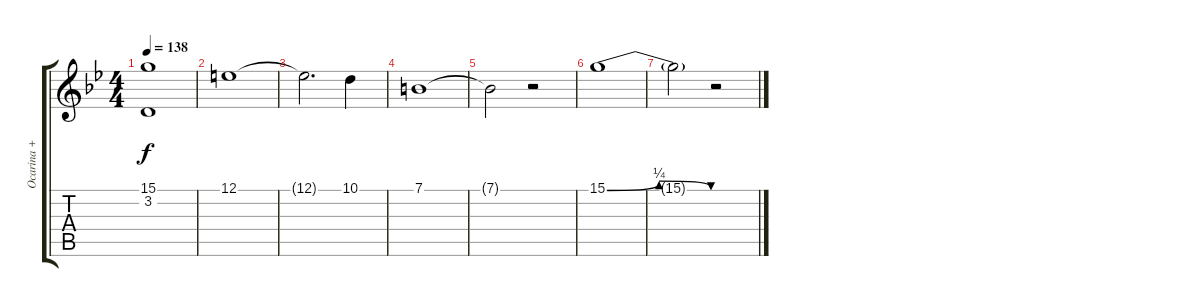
\track ("Ocarina + Oboe" "Ocarina + ") {instrument oboe}
\staff {score tabs}
\tuning (E4 B3 G3 D3 A2 E2) {hide}
\ts (4 4)
\tempo 138
\clef g2
\ks gminor
(15.1 3.2{t}).1{dy f} |
12.1.1 |
12.1{t}.2{d} 10.1.4 |
7.1.1 |
7.1{t}.2 r.2 |
15.1{be (bendrelease 0 0 15 1 15 1 60 0)}.1 |
15.1{t}.2 r.2
